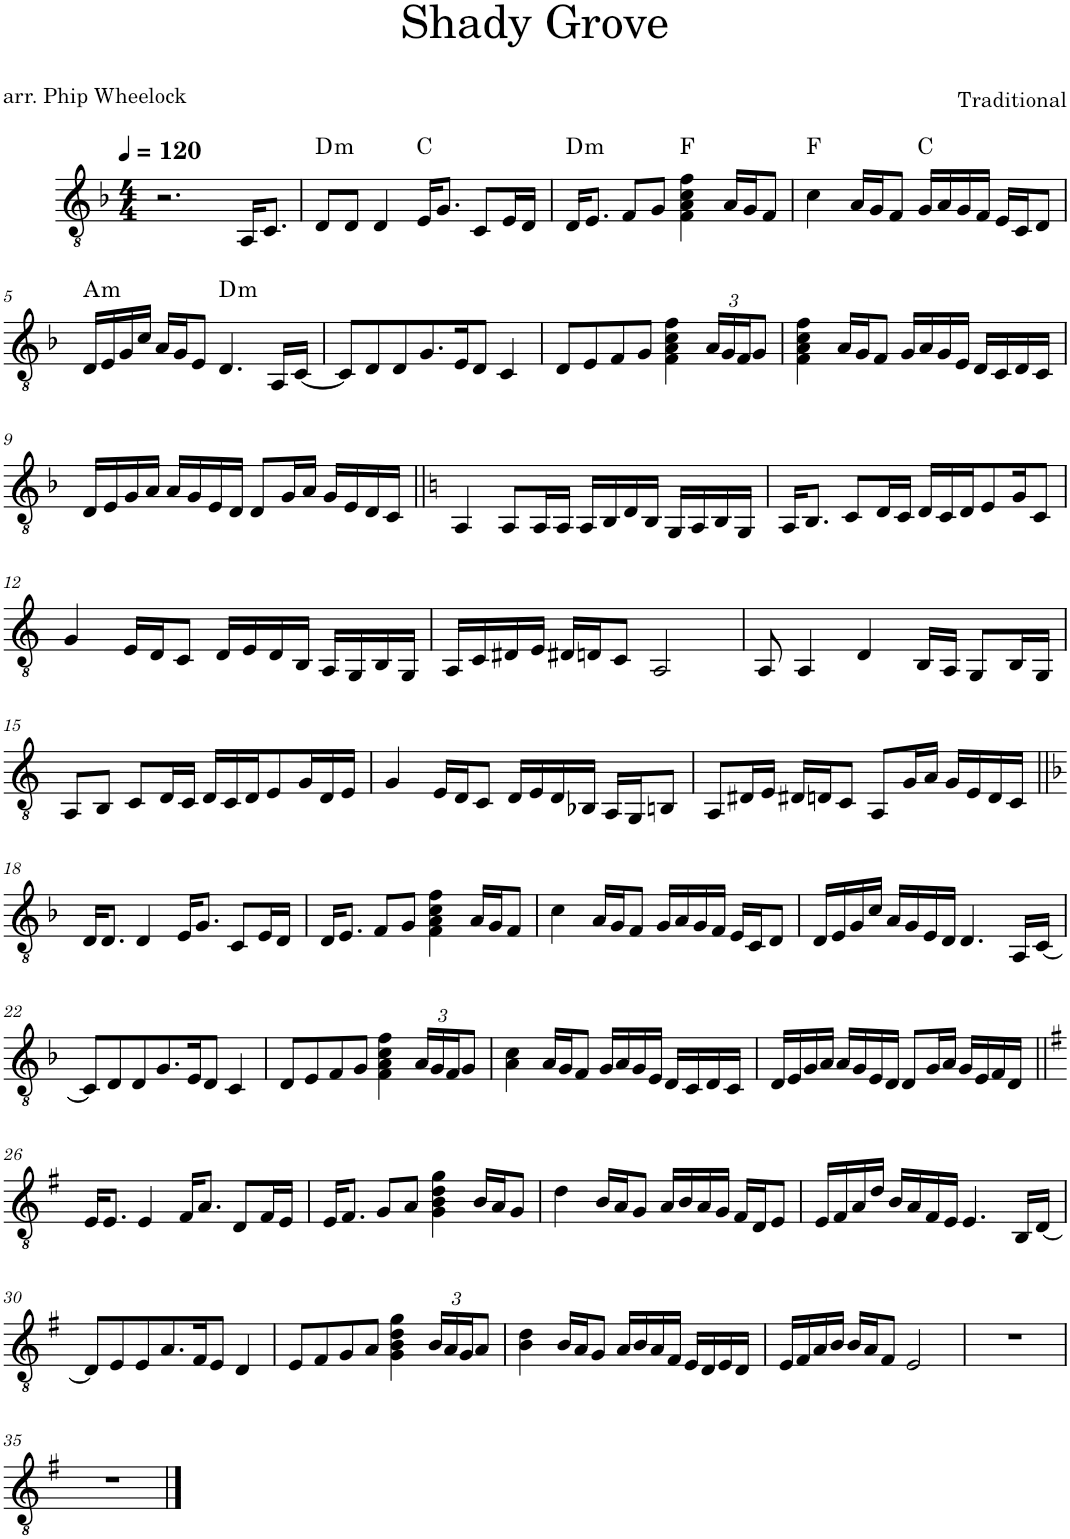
**kern	**harte
*part1	*part1
*staff1	*
*I"Classical Guitar	*
*I'Guit.	*
*clefGv2	*
*k[b-]	*
*M4/4	*
*MM120	*
=1	=1
2.r	.
16AA/KL	.
8.C/J	.
=2	=2
!	!LO:H:kt=m
8D/L	D:min
8D/J	.
4D/	.
16E/KL	C:maj
8.G/J	.
8C/L	.
16E/L	.
16D/JJ	.
=3	=3
!	!LO:H:kt=m
16D/KL	D:min
8.E/J	.
8F/L	.
8G/J	.
4F\ 4A\ 4c\ 4f\	F:maj
16A/LL	.
16G/J	.
8F/J	.
=4	=4
4c\	F:maj
16A/LL	.
16G/J	.
8F/J	.
16G/LL	C:maj
16A/	.
16G/	.
16F/JJ	.
16E/LL	.
16C/J	.
8D/J	.
!!LO:LB:g=z
=5	=5
!	!LO:H:kt=m
16D/LL	A:min
16E/	.
16G/	.
16c/JJ	.
16A/LL	.
16G/J	.
8E/J	.
!	!LO:H:kt=m
4.D/	D:min
16AA/LL	.
[16C/JJ	.
=6	=6
8C/L]	.
8D/	.
8D/	.
8.G/	.
16E/K	.
8D/J	.
4C/	.
=7	=7
8D/L	.
8E/	.
8F/	.
8G/J	.
4F\ 4A\ 4c\ 4f\	.
*Xbrackettup	*
24A/LL	.
24G/	.
24F/J	.
8G/J	.
=8	=8
4F\ 4A\ 4c\ 4f\	.
16A/LL	.
16G/J	.
8F/J	.
16G/LL	.
16A/	.
16G/	.
16E/JJ	.
16D/LL	.
16C/	.
16D/	.
16C/JJ	.
!!LO:LB:g=z
=9	=9
16D/LL	.
16E/	.
16G/	.
16A/JJ	.
16A/LL	.
16G/	.
16E/	.
16D/JJ	.
8D/L	.
16G/L	.
16A/JJ	.
16G/LL	.
16E/	.
16D/	.
16C/JJ	.
=10||	=10||
*k[]	*
4AA/	.
8AA/L	.
16AA/L	.
16AA/JJ	.
16AA/LL	.
16BB/	.
16D/	.
16BB/JJ	.
16GG/LL	.
16AA/	.
16BB/	.
16GG/JJ	.
=11	=11
16AA/KL	.
8.BB/J	.
8C/L	.
16D/L	.
16C/JJ	.
16D/LL	.
16C/	.
16D/J	.
8E/	.
16G/K	.
8C/J	.
!!LO:LB:g=z
=12	=12
4G/	.
16E/LL	.
16D/J	.
8C/J	.
16D/LL	.
16E/	.
16D/	.
16BB/JJ	.
16AA/LL	.
16GG/	.
16BB/	.
16GG/JJ	.
=13	=13
16AA/LL	.
16C/	.
16D#X/	.
16E/JJ	.
16D#X/LL	.
16Dn/J	.
8C/J	.
2AA/	.
=14	=14
8AA/	.
4AA/	.
4D/	.
16BB/LL	.
16AA/JJ	.
8GG/L	.
16BB/L	.
16GG/JJ	.
!!LO:LB:g=z
=15	=15
8AA/L	.
8BB/J	.
8C/L	.
16D/L	.
16C/JJ	.
16D/LL	.
16C/	.
16D/J	.
8E/	.
16G/L	.
16D/	.
16E/JJ	.
=16	=16
4G/	.
16E/LL	.
16D/J	.
8C/J	.
16D/LL	.
16E/	.
16D/	.
16BB-X/JJ	.
16AA/LL	.
16GG/J	.
8BBn/J	.
=17	=17
8AA/L	.
16D#X/L	.
16E/JJ	.
16D#X/LL	.
16Dn/J	.
8C/J	.
8AA/L	.
16G/L	.
16A/JJ	.
16G/LL	.
16E/	.
16D/	.
16C/JJ	.
!!LO:LB:g=z
=18||	=18||
*k[b-]	*
16D/KL	.
8.D/J	.
4D/	.
16E/KL	.
8.G/J	.
8C/L	.
16E/L	.
16D/JJ	.
=19	=19
16D/KL	.
8.E/J	.
8F/L	.
8G/J	.
4F\ 4A\ 4c\ 4f\	.
16A/LL	.
16G/J	.
8F/J	.
=20	=20
4c\	.
16A/LL	.
16G/J	.
8F/J	.
16G/LL	.
16A/	.
16G/	.
16F/JJ	.
16E/LL	.
16C/J	.
8D/J	.
=21	=21
16D/LL	.
16E/	.
16G/	.
16c/JJ	.
16A/LL	.
16G/	.
16E/	.
16D/JJ	.
4.D/	.
16AA/LL	.
[16C/JJ	.
!!LO:LB:g=z
=22	=22
8C/L]	.
8D/	.
8D/	.
8.G/	.
16E/K	.
8D/J	.
4C/	.
=23	=23
8D/L	.
8E/	.
8F/	.
8G/J	.
4F\ 4A\ 4c\ 4f\	.
24A/LL	.
24G/	.
24F/J	.
8G/J	.
=24	=24
4A\ 4c\	.
16A/LL	.
16G/J	.
8F/J	.
16G/LL	.
16A/	.
16G/	.
16E/JJ	.
16D/LL	.
16C/	.
16D/	.
16C/JJ	.
=25	=25
16D/LL	.
16E/	.
16G/	.
16A/JJ	.
16A/LL	.
16G/	.
16E/	.
16D/JJ	.
8D/L	.
16G/L	.
16A/JJ	.
16G/LL	.
16E/	.
16F/	.
16D/JJ	.
!!LO:LB:g=z
=26||	=26||
*k[f#]	*
16E/KL	.
8.E/J	.
4E/	.
16F#/KL	.
8.A/J	.
8D/L	.
16F#/L	.
16E/JJ	.
=27	=27
16E/KL	.
8.F#/J	.
8G/L	.
8A/J	.
4G\ 4B\ 4d\ 4g\	.
16B/LL	.
16A/J	.
8G/J	.
=28	=28
4d\	.
16B/LL	.
16A/J	.
8G/J	.
16A/LL	.
16B/	.
16A/	.
16G/JJ	.
16F#/LL	.
16D/J	.
8E/J	.
=29	=29
16E/LL	.
16F#/	.
16A/	.
16d/JJ	.
16B/LL	.
16A/	.
16F#/	.
16E/JJ	.
4.E/	.
16BB/LL	.
[16D/JJ	.
!!LO:LB:g=z
=30	=30
8D/L]	.
8E/	.
8E/	.
8.A/	.
16F#/K	.
8E/J	.
4D/	.
=31	=31
8E/L	.
8F#/	.
8G/	.
8A/J	.
4G\ 4B\ 4d\ 4g\	.
24B/LL	.
24A/	.
24G/J	.
8A/J	.
=32	=32
4B\ 4d\	.
16B/LL	.
16A/J	.
8G/J	.
16A/LL	.
16B/	.
16A/	.
16F#/JJ	.
16E/LL	.
16D/	.
16E/	.
16D/JJ	.
=33	=33
16E/LL	.
16F#/	.
16A/	.
16B/JJ	.
16B/LL	.
16A/J	.
8F#/J	.
2E/	.
=34	=34
1r	.
!!LO:LB:g=z
=35	=35
1r	.
==	==
*-	*-
